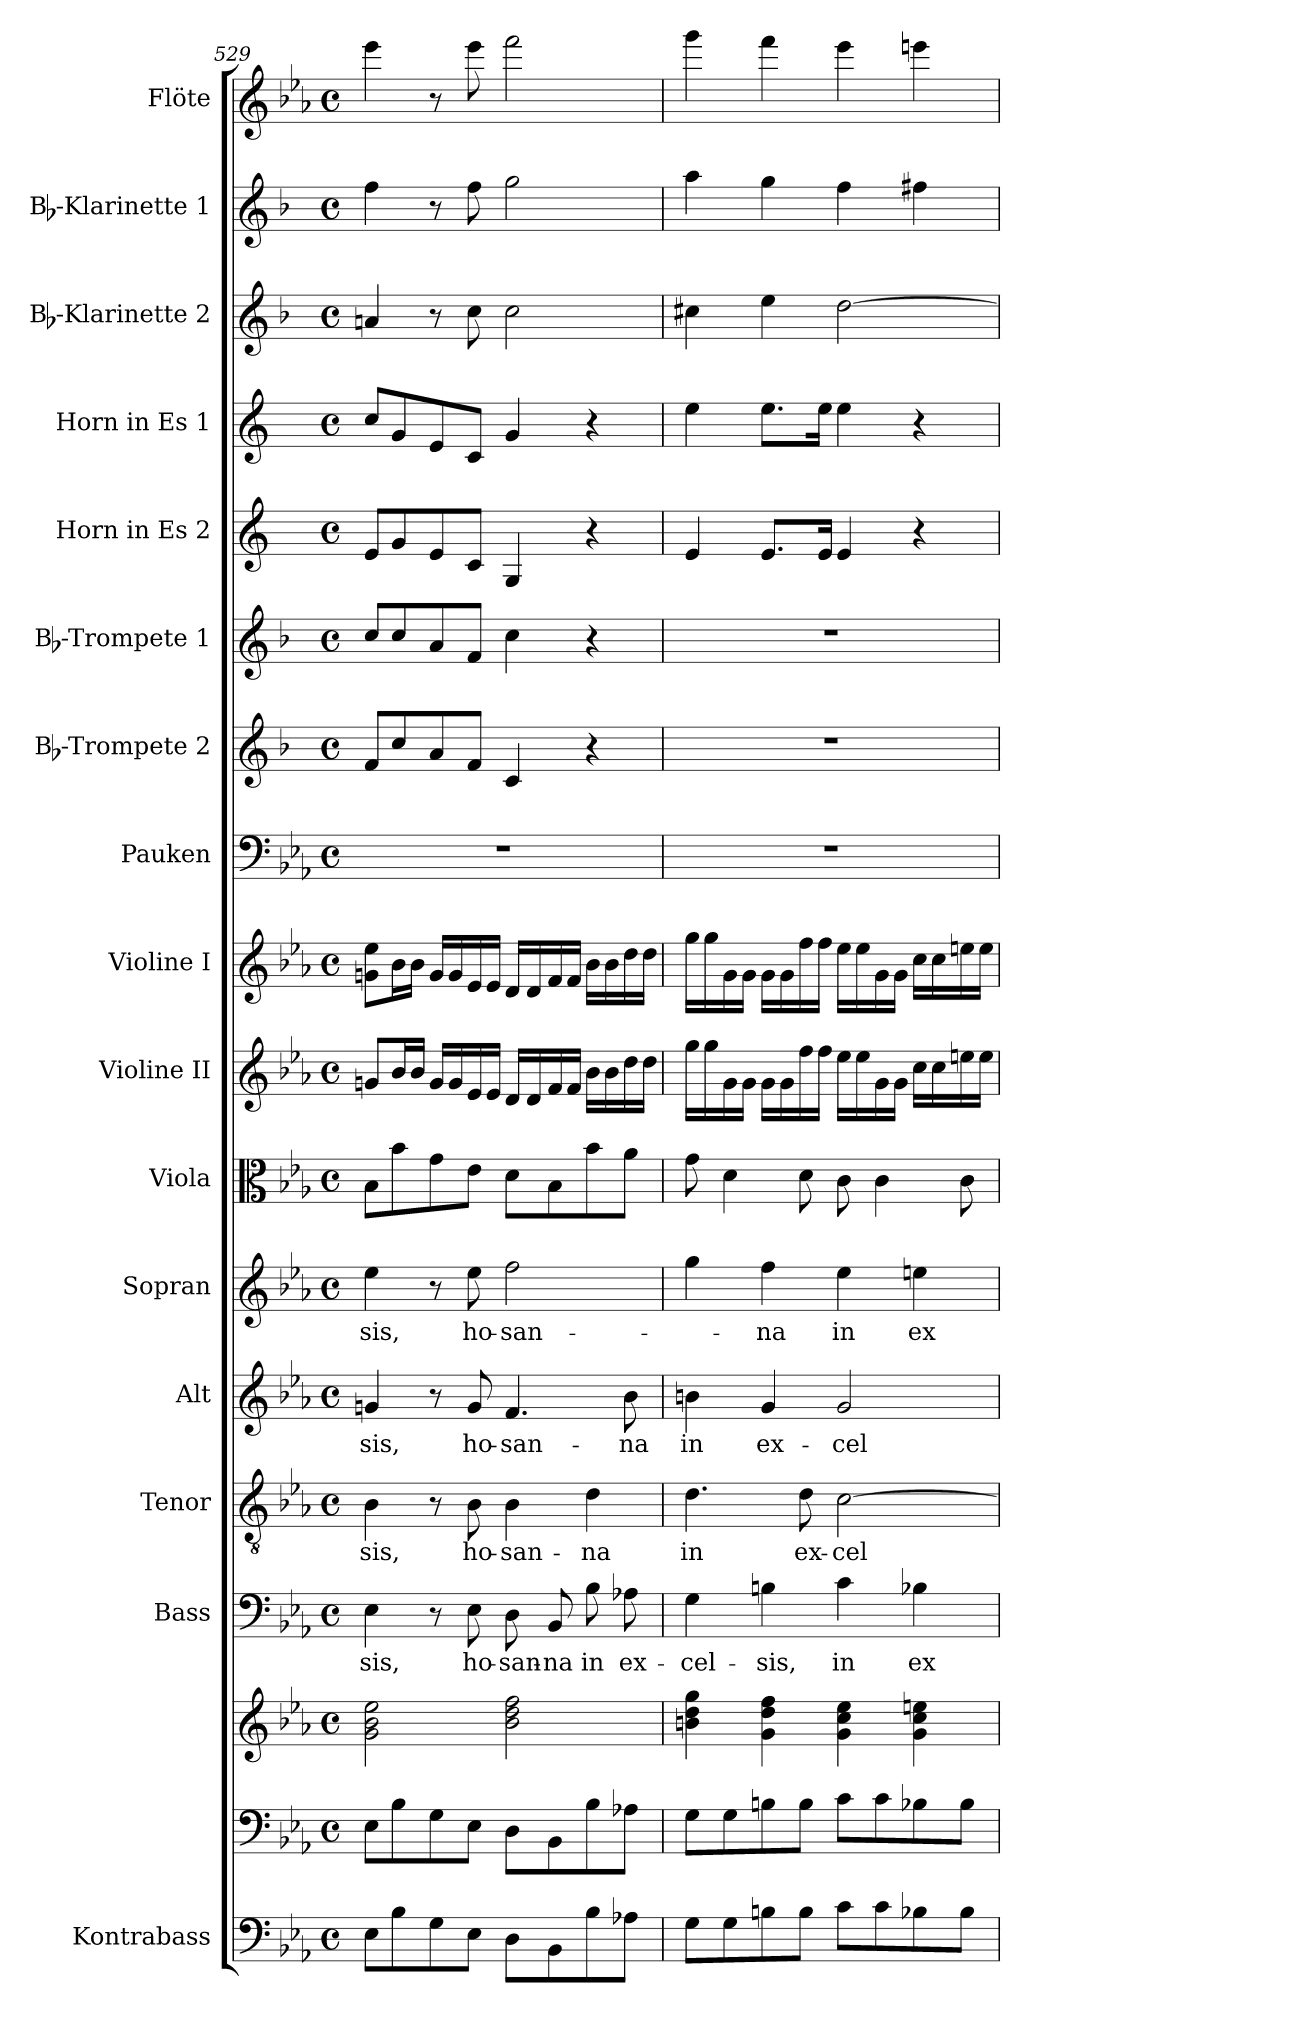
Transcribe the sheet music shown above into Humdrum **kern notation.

**kern	**kern	**kern	**kern	**text	**kern	**text	**kern	**text	**kern	**text	**kern	**kern	**kern	**kern	**kern	**kern	**kern	**kern	**kern	**kern	**kern
*part17	*part16	*part16	*part15	*part15	*part14	*part14	*part13	*part13	*part12	*part12	*part11	*part10	*part9	*part8	*part7	*part6	*part5	*part4	*part3	*part2	*part1
*staff18	*staff17	*staff16	*staff15	*staff15	*staff14	*staff14	*staff13	*staff13	*staff12	*staff12	*staff11	*staff10	*staff9	*staff8	*staff7	*staff6	*staff5	*staff4	*staff3	*staff2	*staff1
*I"Kontrabass	*	*	*I"Bass	*	*I"Tenor	*	*I"Alt	*	*I"Sopran	*	*I"Viola	*I"Violine II	*I"Violine I	*I"Pauken	*I"Bb-Trompete 2	*I"Bb-Trompete 1	*I"Horn in Es 2	*I"Horn in Es 1	*I"Bb-Klarinette 2	*I"Bb-Klarinette 1	*I"Flöte
*I'Kb.	*	*	*I'B.	*	*I'T.	*	*I'A.	*	*I'S.	*	*I'Vla.	*I'Vl. II	*I'Vl. I	*I'Pk.	*I'Bb Trp. 2	*I'Bb Trp. 1	*	*	*I'Bb Kl. 2	*I'Bb Kl. 1	*I'Fl.
*clefF4	*clefF4	*clefG2	*clefF4	*	*clefGv2	*	*clefG2	*	*clefG2	*	*clefC3	*clefG2	*clefG2	*clefF4	*clefG2	*clefG2	*clefG2	*clefG2	*clefG2	*clefG2	*clefG2
*ITrd7c12	*	*	*	*	*	*	*	*	*	*	*	*	*	*	*ITrd1c2	*ITrd1c2	*ITrd5c9	*ITrd5c9	*ITrd1c2	*ITrd1c2	*
*k[b-e-a-]	*k[b-e-a-]	*k[b-e-a-]	*k[b-e-a-]	*	*k[b-e-a-]	*	*k[b-e-a-]	*	*k[b-e-a-]	*	*k[b-e-a-]	*k[b-e-a-]	*k[b-e-a-]	*k[b-e-a-]	*k[b-e-a-]	*k[b-e-a-]	*k[b-e-a-]	*k[b-e-a-]	*k[b-e-a-]	*k[b-e-a-]	*k[b-e-a-]
*E-:	*E-:	*E-:	*E-:	*	*E-:	*	*E-:	*	*E-:	*	*E-:	*E-:	*E-:	*E-:	*E-:	*E-:	*E-:	*E-:	*E-:	*E-:	*E-:
*M4/4	*M4/4	*M4/4	*M4/4	*	*M4/4	*	*M4/4	*	*M4/4	*	*M4/4	*M4/4	*M4/4	*M4/4	*M4/4	*M4/4	*M4/4	*M4/4	*M4/4	*M4/4	*M4/4
*met(c)	*met(c)	*met(c)	*met(c)	*	*met(c)	*	*met(c)	*	*met(c)	*	*met(c)	*met(c)	*met(c)	*met(c)	*met(c)	*met(c)	*met(c)	*met(c)	*met(c)	*met(c)	*met(c)
=529	=529	=529	=529	=529	=529	=529	=529	=529	=529	=529	=529	=529	=529	=529	=529	=529	=529	=529	=529	=529	=529
!	!	!	!	!LO:LY:b	!	!LO:LY:b	!	!LO:LY:b	!	!LO:LY:b	!	!	!	!	!	!	!	!	!	!	!
8EE-\L	8E-\L	2g\ 2b-\ 2ee-\	4E-\	-sis,	4B-\	-sis,	4gn/	-sis,	4ee-\	-sis,	8B-\L	8gn/L	8gn\ 8ee-\L	1r	8e-/L	8b-/L	8G/L	8e-/L	4gn/	4ee-\	4eee-\
8BB-\	8B-\	.	.	.	.	.	.	.	.	.	8b-\	16b-/L	16b-\L	.	8b-/	8b-/	8B-/	8B-/	.	.	.
.	.	.	.	.	.	.	.	.	.	.	.	16b-/JJ	16b-\JJ	.	.	.	.	.	.	.	.
8GG\	8G\	.	8r	.	8r	.	8r	.	8r	.	8g\	16g/LL	16g/LL	.	8g/	8g/	8G/	8G/	8r	8r	8r
.	.	.	.	.	.	.	.	.	.	.	.	16g/	16g/	.	.	.	.	.	.	.	.
!	!	!	!	!LO:LY:b	!	!LO:LY:b	!	!LO:LY:b	!	!LO:LY:b	!	!	!	!	!	!	!	!	!	!	!
8EE-\J	8E-\J	.	8E-\	ho-	8B-\	ho-	8g/	ho-	8ee-\	ho-	8e-\J	16e-/	16e-/	.	8e-/J	8e-/J	8E-/J	8E-/J	8b-\	8ee-\	8eee-\
.	.	.	.	.	.	.	.	.	.	.	.	16e-/JJ	16e-/JJ	.	.	.	.	.	.	.	.
!	!	!	!	!LO:LY:b	!	!LO:LY:b	!	!LO:LY:b	!	!LO:LY:b	!	!	!	!	!	!	!	!	!	!	!
8DD\L	8D\L	2b-\ 2dd\ 2ff\	8D\	-san-	4B-\	-san-	4.f/	-san-	2ff\	-san-	8d\L	16d/LL	16d/LL	.	4B-/	4b-\	4BB-/	4B-/	2b-\	2ff\	2fff\
.	.	.	.	.	.	.	.	.	.	.	.	16d/	16d/	.	.	.	.	.	.	.	.
!	!	!	!	!LO:LY:b	!	!	!	!	!	!	!	!	!	!	!	!	!	!	!	!	!
8BBB-\	8BB-\	.	8BB-/	-na	.	.	.	.	.	.	8B-\	16f/	16f/	.	.	.	.	.	.	.	.
.	.	.	.	.	.	.	.	.	.	.	.	16f/JJ	16f/JJ	.	.	.	.	.	.	.	.
!	!	!	!	!LO:LY:b	!	!LO:LY:b	!	!	!	!	!	!	!	!	!	!	!	!	!	!	!
8BB-\	8B-\	.	8B-\	in	4d\	-na	.	.	.	.	8b-\	16b-\LL	16b-\LL	.	4r	4r	4r	4r	.	.	.
.	.	.	.	.	.	.	.	.	.	.	.	16b-\	16b-\	.	.	.	.	.	.	.	.
!	!	!	!	!LO:LY:b	!	!	!	!LO:LY:b	!	!	!	!	!	!	!	!	!	!	!	!	!
8AA-X\J	8A-X\J	.	8A-X\	ex-	.	.	8b-\	-na	.	.	8a-\J	16dd\	16dd\	.	.	.	.	.	.	.	.
.	.	.	.	.	.	.	.	.	.	.	.	16dd\JJ	16dd\JJ	.	.	.	.	.	.	.	.
!!LO:PB:g=z
=530	=530	=530	=530	=530	=530	=530	=530	=530	=530	=530	=530	=530	=530	=530	=530	=530	=530	=530	=530	=530	=530
!	!	!	!	!LO:LY:b	!	!LO:LY:b	!	!LO:LY:b	!	!	!	!	!	!	!	!	!	!	!	!	!
8GG\L	8G\L	4bn\ 4dd\ 4gg\	4G\	-cel-	4.d\	in	4bn\	in	4gg\	.	8g\	16gg\LL	16gg\LL	1r	1r	1r	4G/	4g\	4bn\	4gg\	4ggg\
.	.	.	.	.	.	.	.	.	.	.	.	16gg\	16gg\	.	.	.	.	.	.	.	.
8GG\	8G\	.	.	.	.	.	.	.	.	.	4d\	16g\	16g\	.	.	.	.	.	.	.	.
.	.	.	.	.	.	.	.	.	.	.	.	16g\JJ	16g\JJ	.	.	.	.	.	.	.	.
!	!	!	!	!LO:LY:b	!	!	!	!LO:LY:b	!	!LO:LY:b	!	!	!	!	!	!	!	!	!	!	!
8BBn\	8Bn\	4g\ 4dd\ 4ff\	4Bn\	-sis,	.	.	4g/	ex-	4ff\	-na	.	16g\LL	16g\LL	.	.	.	8.G/L	8.g\L	4dd\	4ff\	4fff\
.	.	.	.	.	.	.	.	.	.	.	.	16g\	16g\	.	.	.	.	.	.	.	.
!	!	!	!	!	!	!LO:LY:b	!	!	!	!	!	!	!	!	!	!	!	!	!	!	!
8BB\J	8B\J	.	.	.	8d\	ex-	.	.	.	.	8d\	16ff\	16ff\	.	.	.	.	.	.	.	.
.	.	.	.	.	.	.	.	.	.	.	.	16ff\JJ	16ff\JJ	.	.	.	16G/Jk	16g\Jk	.	.	.
!	!	!	!	!LO:LY:b	!	!LO:LY:b	!	!LO:LY:b	!	!LO:LY:b	!	!	!	!	!	!	!	!	!	!	!
8C\L	8c\L	4g\ 4cc\ 4ee-\	4c\	in	[2c\	-cel-	2g/	-cel-	4ee-\	in	8c\	16ee-\LL	16ee-\LL	.	.	.	4G/	4g\	[2cc\	4ee-\	4eee-\
.	.	.	.	.	.	.	.	.	.	.	.	16ee-\	16ee-\	.	.	.	.	.	.	.	.
8C\	8c\	.	.	.	.	.	.	.	.	.	4c\	16g\	16g\	.	.	.	.	.	.	.	.
.	.	.	.	.	.	.	.	.	.	.	.	16g\JJ	16g\JJ	.	.	.	.	.	.	.	.
!	!	!	!	!LO:LY:b	!	!	!	!	!	!LO:LY:b	!	!	!	!	!	!	!	!	!	!	!
8BB-X\	8B-X\	4g\ 4cc\ 4een\	4B-X\	ex-	.	.	.	.	4een\	ex-	.	16cc\LL	16cc\LL	.	.	.	4r	4r	.	4een\	4eeen\
.	.	.	.	.	.	.	.	.	.	.	.	16cc\	16cc\	.	.	.	.	.	.	.	.
8BB-\J	8B-\J	.	.	.	.	.	.	.	.	.	8c\	16een\	16een\	.	.	.	.	.	.	.	.
.	.	.	.	.	.	.	.	.	.	.	.	16ee\JJ	16ee\JJ	.	.	.	.	.	.	.	.
=	=	=	=	=	=	=	=	=	=	=	=	=	=	=	=	=	=	=	=	=	=
*-	*-	*-	*-	*-	*-	*-	*-	*-	*-	*-	*-	*-	*-	*-	*-	*-	*-	*-	*-	*-	*-
